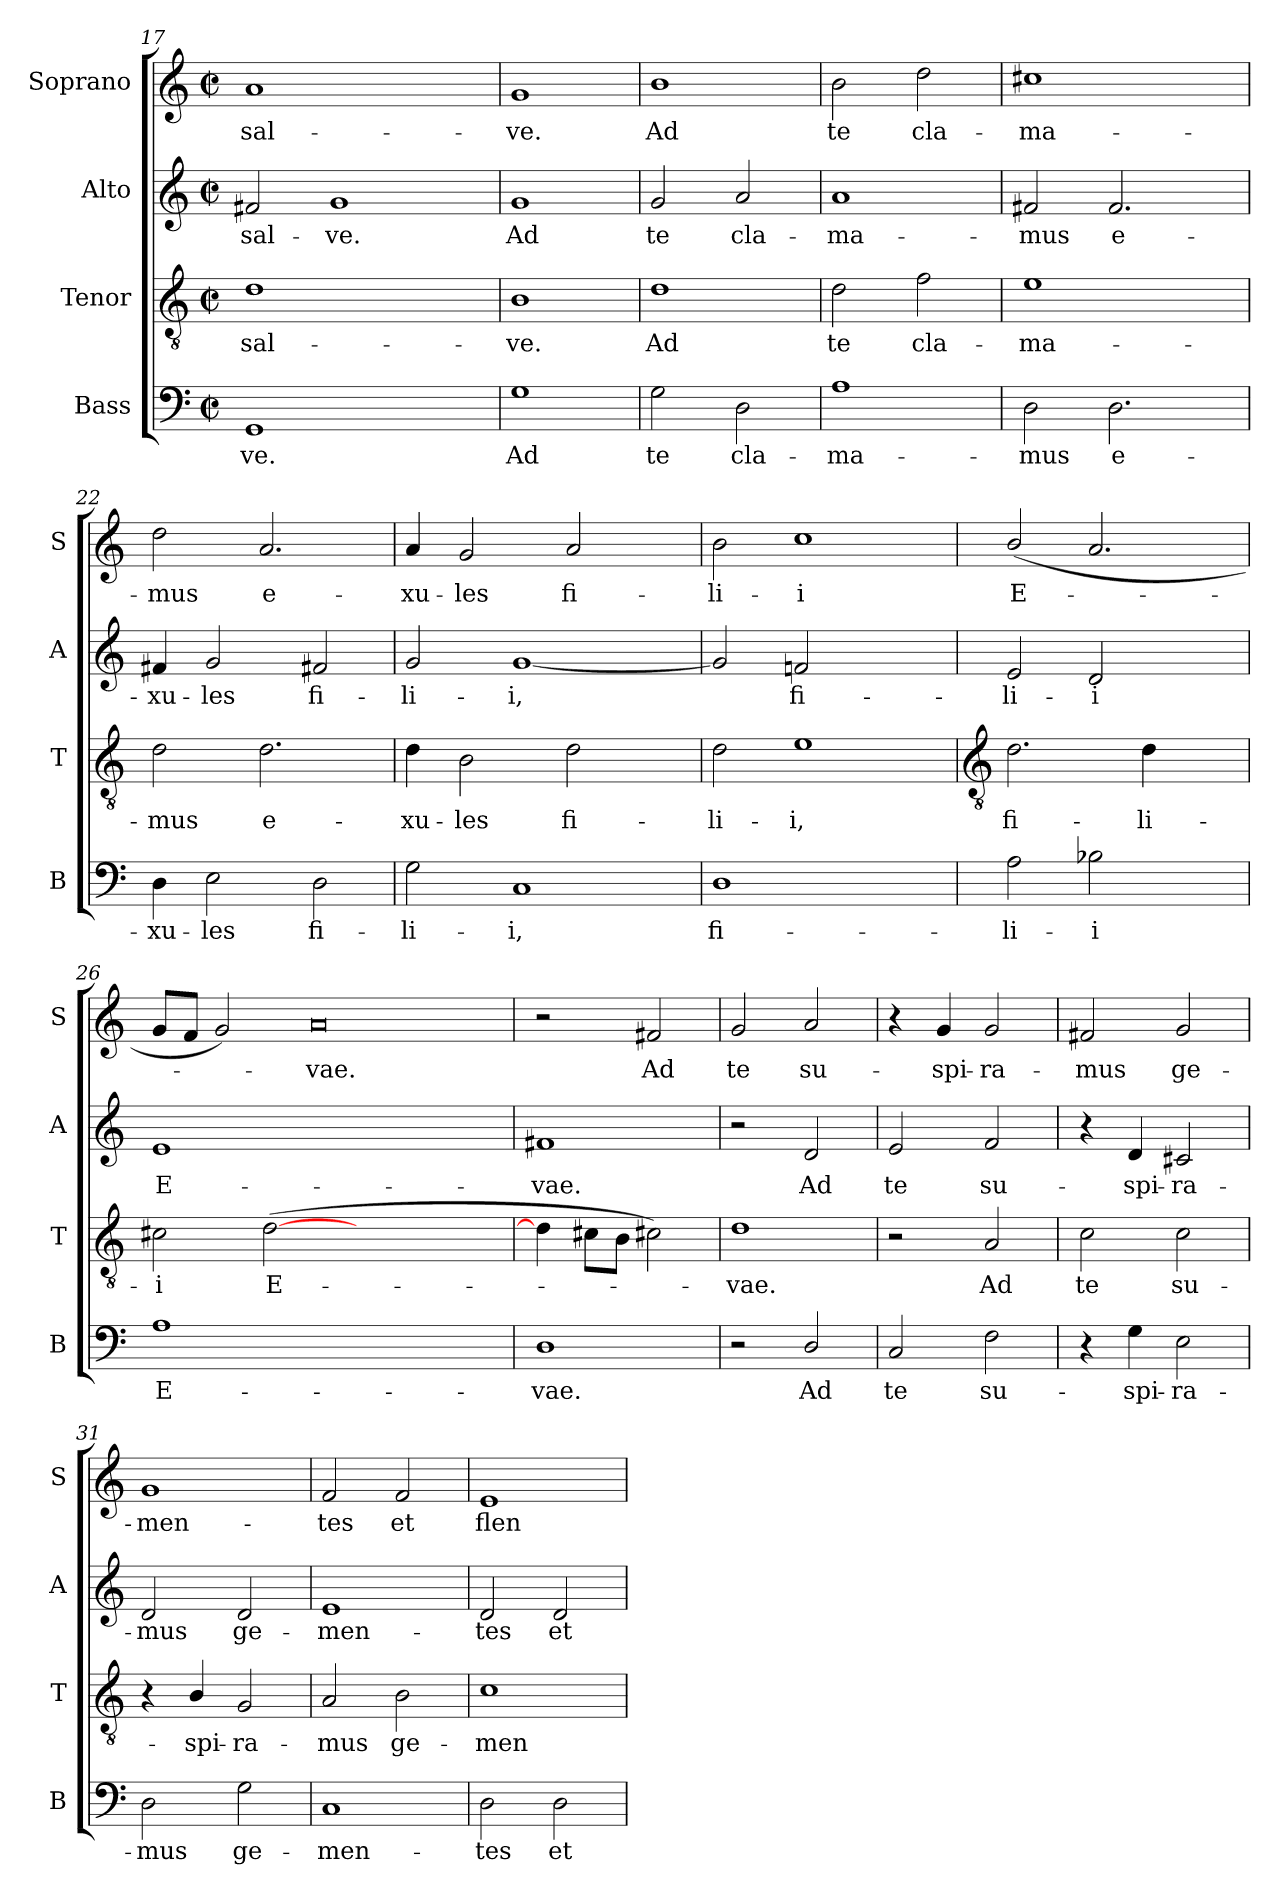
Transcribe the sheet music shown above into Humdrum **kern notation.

**kern	**text	**kern	**text	**kern	**text	**kern	**text
*part4	*part4	*part3	*part3	*part2	*part2	*part1	*part1
*staff4	*staff4	*staff3	*staff3	*staff2	*staff2	*staff1	*staff1
*I"Bass	*	*I"Tenor	*	*I"Alto	*	*I"Soprano	*
*I'B	*	*I'T	*	*I'A	*	*I'S	*
*clefF4	*	*clefGv2	*	*clefG2	*	*clefG2	*
*k[]	*	*k[]	*	*k[]	*	*k[]	*
*C:	*	*C:	*	*C:	*	*C:	*
*M2/2	*	*M2/2	*	*M2/2	*	*M2/2	*
*met(c|)	*	*met(c|)	*	*met(c|)	*	*met(c|)	*
=17B	=17B	=17B	=17B	=17B	=17B	=17B	=17B
!	!LO:LY:b	!	!LO:LY:b	!	!LO:LY:b	!	!LO:LY:b
1GG	-ve.	1d	sal-	2f#X	sal-	1a	sal-
!	!	!	!	!	!LO:LY:b	!	!
.	.	.	.	1g	-ve.	.	.
2ryy	.	2ryy	.	.	.	2ryy	.
=18A	=18A	=18A	=18A	=18A	=18A	=18A	=18A
!	!LO:LY:b	!	!LO:LY:b	!	!LO:LY:b	!	!LO:LY:b
1G	Ad	1B	-ve.	1g	Ad	1g	-ve.
=19	=19	=19	=19	=19	=19	=19	=19
!	!LO:LY:b	!	!LO:LY:b	!	!LO:LY:b	!	!LO:LY:b
2G	te	1d	Ad	2g	te	1b	Ad
!	!LO:LY:b	!	!	!	!LO:LY:b	!	!
2D	cla-	.	.	2a	cla-	.	.
=20	=20	=20	=20	=20	=20	=20	=20
!	!LO:LY:b	!	!LO:LY:b	!	!LO:LY:b	!	!LO:LY:b
1A	-ma-	2d	te	1a	-ma-	2b	te
!	!	!	!LO:LY:b	!	!	!	!LO:LY:b
.	.	2f	cla-	.	.	2dd	cla-
=21	=21	=21	=21	=21	=21	=21	=21
!	!LO:LY:b	!	!LO:LY:b	!	!LO:LY:b	!	!LO:LY:b
2D	-mus	1e	-ma-	2f#X	-mus	1cc#X	-ma-
!	!LO:LY:b	!	!	!	!LO:LY:b	!	!
2.D	e-	.	.	2.f#	e-	.	.
.	.	4ryy	.	.	.	4ryy	.
=22	=22	=22	=22	=22	=22	=22	=22
!	!LO:LY:b	!	!LO:LY:b	!	!LO:LY:b	!	!LO:LY:b
4D	-xu-	2d	-mus	4f#X	-xu-	2dd	-mus
!	!LO:LY:b	!	!	!	!LO:LY:b	!	!
2E	-les	.	.	2g	-les	.	.
!	!	!	!LO:LY:b	!	!	!	!LO:LY:b
.	.	2.d	e-	.	.	2.a	e-
!	!LO:LY:b	!	!	!	!LO:LY:b	!	!
2D	fi-	.	.	2f#X	fi-	.	.
=23	=23	=23	=23	=23	=23	=23	=23
!	!LO:LY:b	!	!LO:LY:b	!	!LO:LY:b	!	!LO:LY:b
2G	-li-	4d	-xu-	2g	-li-	4a	-xu-
!	!	!	!LO:LY:b	!	!	!	!LO:LY:b
.	.	2B	-les	.	.	2g	-les
!	!LO:LY:b	!	!	!	!LO:LY:b	!	!
1C	-i,	.	.	[1g	-i,	.	.
!	!	!	!LO:LY:b	!	!	!	!LO:LY:b
.	.	2d	fi-	.	.	2a	fi-
.	.	4ryy	.	.	.	4ryy	.
!!LO:LB:g=z
=24	=24	=24	=24	=24	=24	=24	=24
!	!LO:LY:b	!	!LO:LY:b	!	!	!	!LO:LY:b
1D	fi-	2d	-li-	2g]	.	2b	-li-
!	!	!	!LO:LY:b	!	!LO:LY:b	!	!LO:LY:b
.	.	1e	-i,	2fn	fi-	1cc	-i
2ryy	.	.	.	2ryy	.	.	.
!!LO:LB:g=z
=25	=25	=25	=25	=25	=25	=25	=25
*	*	*clefGv2	*	*	*	*	*
!	!LO:LY:b	!	!LO:LY:b	!	!LO:LY:b	!	!LO:LY:b
2A	-li-	2.d	fi-	2e	-li-	(<2b/	E-
!	!LO:LY:b	!	!	!	!LO:LY:b	!	!
2B-X	-i	.	.	2d	-i	2.a	.
!	!	!	!LO:LY:b	!	!	!	!
.	.	4d	-li-	.	.	.	.
4ryy	.	4ryy	.	4ryy	.	.	.
=26	=26	=26	=26	=26	=26	=26	=26
!	!LO:LY:b	!	!LO:LY:b	!	!LO:LY:b	!	!
1A	E-	2c#X	-i	1e	E-	8gL	.
.	.	.	.	.	.	8fJ	.
.	.	.	.	.	.	2g)	.
!	!	!	!LO:LY:b	!	!	!	!
.	.	(>[2d	E-	.	.	.	.
!	!	!	!	!	!	!	!LO:LY:b
.	.	.	.	.	.	0a	vae.
1..ryy	.	1..ryy	.	1..ryy	.	.	.
=27	=27	=27	=27	=27	=27	=27	=27
!	!LO:LY:b	!	!	!	!LO:LY:b	!	!
1D	-vae.	4d]	.	1f#X	-vae.	2r	.
.	.	8c#XL	.	.	.	.	.
.	.	8BJ	.	.	.	.	.
!	!	!	!	!	!	!	!LO:LY:b
.	.	2c#X)	.	.	.	2f#X	Ad
=28	=28	=28	=28	=28	=28	=28	=28
!	!	!	!LO:LY:b	!	!	!	!LO:LY:b
2r	.	1d	vae.	2r	.	2g	te
!	!LO:LY:b	!	!	!	!LO:LY:b	!	!LO:LY:b
2D/	Ad	.	.	2d	Ad	2a	su-
=29	=29	=29	=29	=29	=29	=29	=29
!	!LO:LY:b	!	!	!	!LO:LY:b	!	!
2C	te	2r	.	2e	te	4r	.
!	!	!	!	!	!	!	!LO:LY:b
.	.	.	.	.	.	4g	-spi-
!	!LO:LY:b	!	!LO:LY:b	!	!LO:LY:b	!	!LO:LY:b
2F	su-	2A	Ad	2f	su-	2g	-ra-
=30	=30	=30	=30	=30	=30	=30	=30
!	!	!	!LO:LY:b	!	!	!	!LO:LY:b
4r	.	2c	te	4r	.	2f#X	-mus
!	!LO:LY:b	!	!	!	!LO:LY:b	!	!
4G	-spi-	.	.	4d	-spi-	.	.
!	!LO:LY:b	!	!LO:LY:b	!	!LO:LY:b	!	!LO:LY:b
2E	-ra-	2c	su-	2c#X	-ra-	2g	ge-
=31	=31	=31	=31	=31	=31	=31	=31
!	!LO:LY:b	!	!	!	!LO:LY:b	!	!LO:LY:b
2D	-mus	4r	.	2d	-mus	1g	-men-
!	!	!	!LO:LY:b	!	!	!	!
.	.	4B/	-spi-	.	.	.	.
!	!LO:LY:b	!	!LO:LY:b	!	!LO:LY:b	!	!
2G	ge-	2G	-ra-	2d	ge-	.	.
=32	=32	=32	=32	=32	=32	=32	=32
!	!LO:LY:b	!	!LO:LY:b	!	!LO:LY:b	!	!LO:LY:b
1C	-men-	2A	-mus	1e	-men-	2f	-tes
!	!	!	!LO:LY:b	!	!	!	!LO:LY:b
.	.	2B	ge-	.	.	2f	et
=33	=33	=33	=33	=33	=33	=33	=33
!	!LO:LY:b	!	!LO:LY:b	!	!LO:LY:b	!	!LO:LY:b
2D	-tes	1c	-men-	2d	-tes	1e	flen-
!	!LO:LY:b	!	!	!	!LO:LY:b	!	!
2D	et	.	.	2d	et	.	.
=	=	=	=	=	=	=	=
*-	*-	*-	*-	*-	*-	*-	*-
